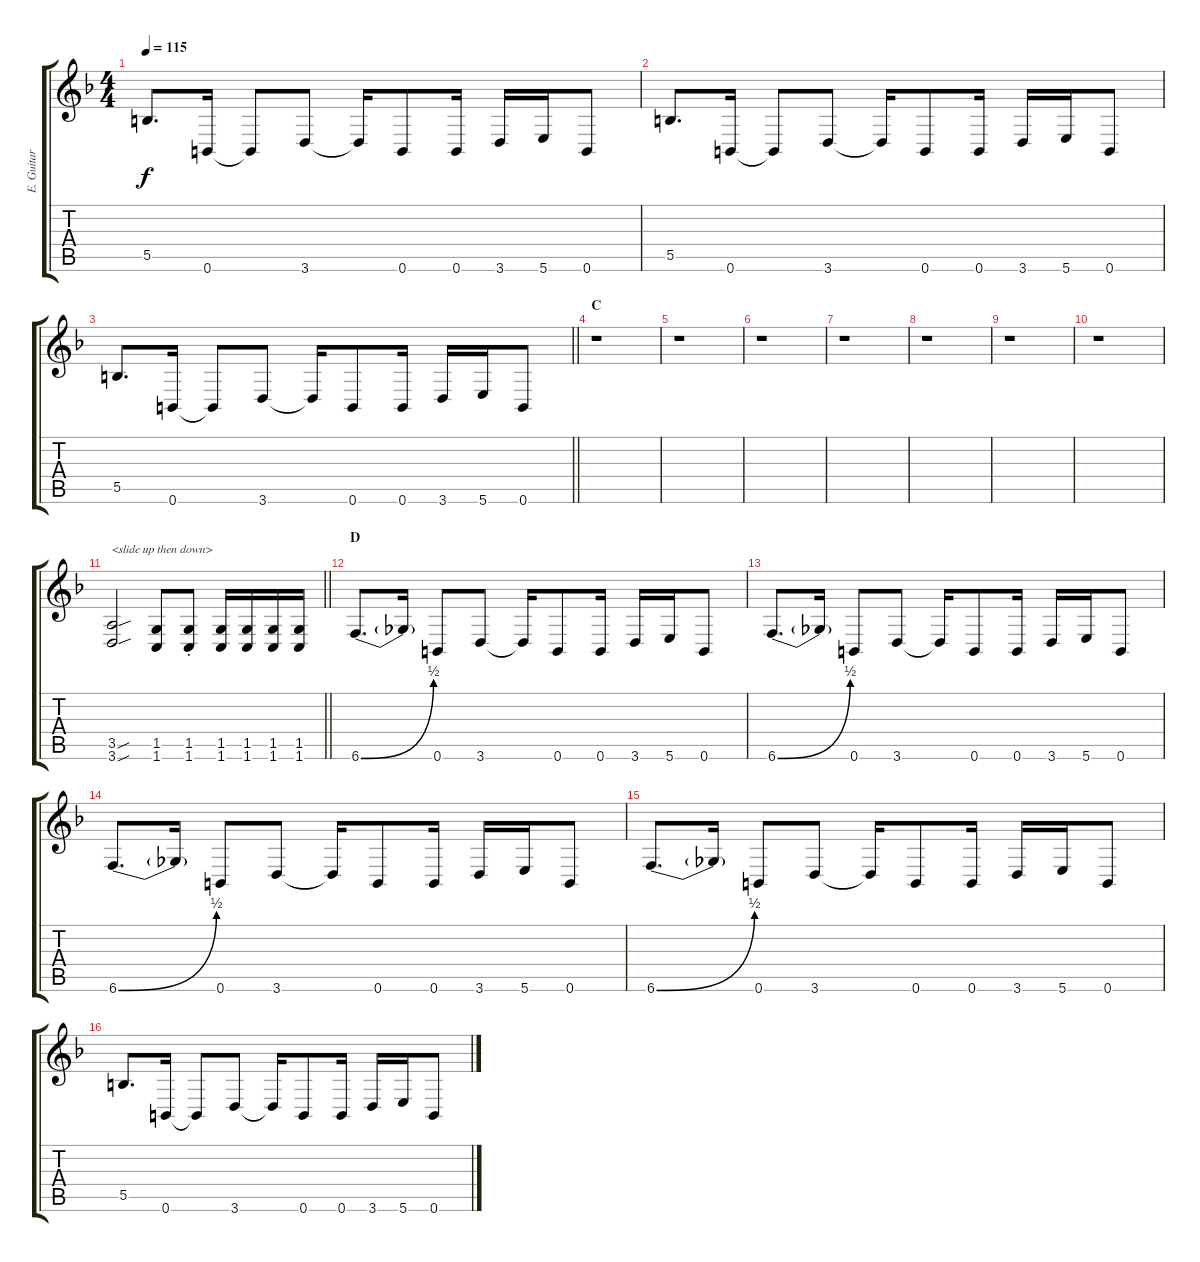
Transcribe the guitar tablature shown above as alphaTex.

\track ("E. Guitar III" "E. Guitar ") {instrument overdrivenguitar}
\staff {score tabs}
\tuning (Db4 Ab3 E3 B2 Gb2 B1) {hide}
\ts (4 4)
\tempo 115
\clef g2
\ks f
5.5.8{d dy f} 0.6.16 0.6{t}.8 3.6.8 3.6{t}.16 0.6.8 0.6.16 3.6.16 5.6.16 0.6.8 |
5.5.8{d} 0.6.16 0.6{t}.8 3.6.8 3.6{t}.16 0.6.8 0.6.16 3.6.16 5.6.16 0.6.8 |
\barLineRight lightlight
5.5.8{d} 0.6.16 0.6{t}.8 3.6.8 3.6{t}.16 0.6.8 0.6.16 3.6.16 5.6.16 0.6.8 |
\section ("" "C")
r.1 |
r.1 |
r.1 |
r.1 |
r.1 |
r.1 |
r.1 |
\barLineRight lightlight
(3.5{sou} 3.6{sou}).2{txt "<slide up then down>"} (1.5 1.6).8 (1.5{st} 1.6{st}).8 (1.5 1.6).16 (1.5 1.6).16 (1.5 1.6).16 (1.5 1.6).16 |
\section ("" "D")
6.6{be (bend 0 0 60 2)}.8{d} 6.6{t}.16 0.6.8 3.6.8 3.6{t}.16 0.6.8 0.6.16 3.6.16 5.6.16 0.6.8 |
6.6{be (bend 0 0 60 2)}.8{d} 6.6{t}.16 0.6.8 3.6.8 3.6{t}.16 0.6.8 0.6.16 3.6.16 5.6.16 0.6.8 |
6.6{be (bend 0 0 60 2)}.8{d} 6.6{t}.16 0.6.8 3.6.8 3.6{t}.16 0.6.8 0.6.16 3.6.16 5.6.16 0.6.8 |
6.6{be (bend 0 0 60 2)}.8{d} 6.6{t}.16 0.6.8 3.6.8 3.6{t}.16 0.6.8 0.6.16 3.6.16 5.6.16 0.6.8 |
5.5.8{d} 0.6.16 0.6{t}.8 3.6.8 3.6{t}.16 0.6.8 0.6.16 3.6.16 5.6.16 0.6.8
